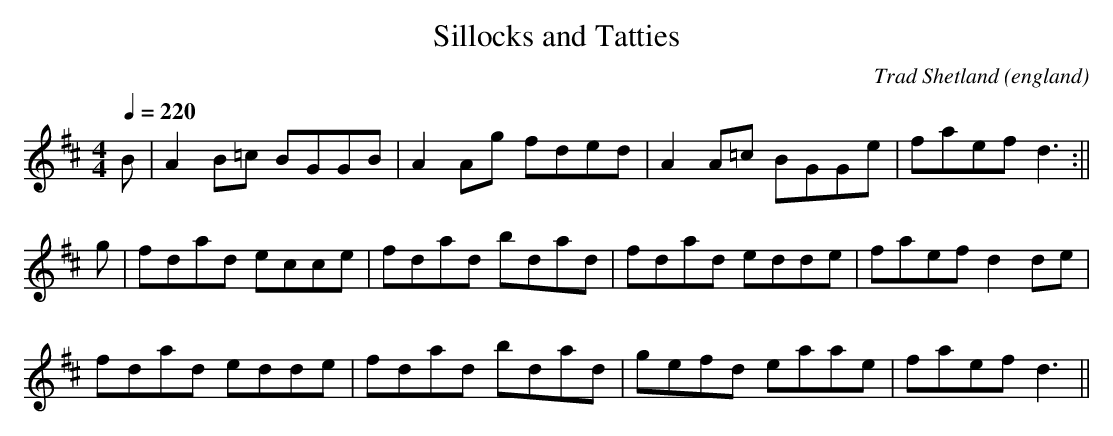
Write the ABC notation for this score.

X:1
T:Sillocks and Tatties
O:england
M:4/4
L:1/8
Q:1/4=220
C:Trad Shetland
K:D
B|A2 B=c BGGB|A2 Ag fded|A2 A=c BGGe|faef d3:||
g|fdad ecce|fdad bdad|fdad edde|faef d2 de|
fdad edde|fdad bdad|gefd eaae|faef d3||
